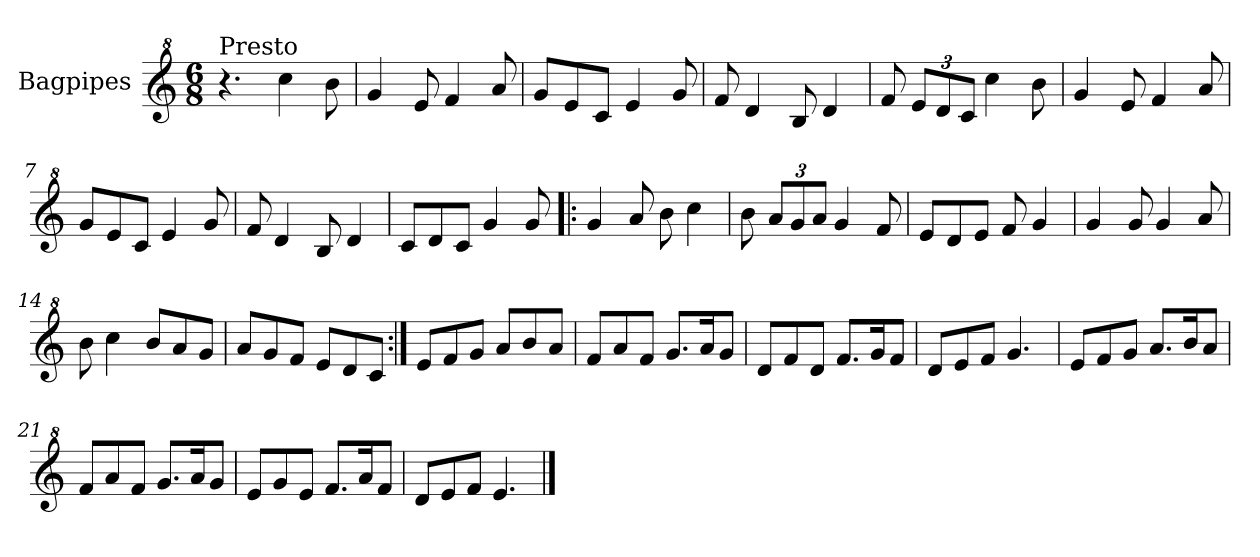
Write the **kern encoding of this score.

**kern
*part1
*staff1
*I"Bagpipes
*I'Bag
*clefG^2
*k[]
*C:
*M6/8
=1
!LO:TX:a:t=Presto
4.r
4ccc\
8bb\
=2
4gg/
8ee/
4ff/
8aa/
=3
8gg/L
8ee/
8cc/J
4ee/
8gg/
=4
8ff/
4dd/
8b/
4dd/
=5
8ff/
*Xbrackettup
12ee/L
12dd/
12cc/J
4ccc\
8bb\
=6
4gg/
8ee/
4ff/
8aa/
=7
8gg/L
8ee/
8cc/J
4ee/
8gg/
=8
8ff/
4dd/
8b/
4dd/
!!LO:LB:g=z
=9
8cc/L
8dd/
8cc/J
4gg/
8gg/
=10!|:
4gg/
8aa/
8bb\
4ccc\
=11
8bb\
12aa/L
12gg/
12aa/J
4gg/
8ff/
=12
8ee/L
8dd/
8ee/J
8ff/
4gg/
=13
4gg/
8gg/
4gg/
8aa/
=14
8bb\
4ccc\
8bb/L
8aa/
8gg/J
=15
8aa/L
8gg/
8ff/J
8ee/L
8dd/
8cc/J
=16:|!
8ee/L
8ff/
8gg/J
8aa/L
8bb/
8aa/J
!!LO:LB:g=z
=17
8ff/L
8aa/
8ff/J
8.gg/L
16aa/K
8gg/J
=18
8dd/L
8ff/
8dd/J
8.ff/L
16gg/K
8ff/J
=19
8dd/L
8ee/
8ff/J
4.gg/
=20
8ee/L
8ff/
8gg/J
8.aa/L
16bb/K
8aa/J
=21
8ff/L
8aa/
8ff/J
8.gg/L
16aa/K
8gg/J
=22
8ee/L
8gg/
8ee/J
8.ff/L
16aa/K
8ff/J
=23
8dd/L
8ee/
8ff/J
4.ee/
==
*-
